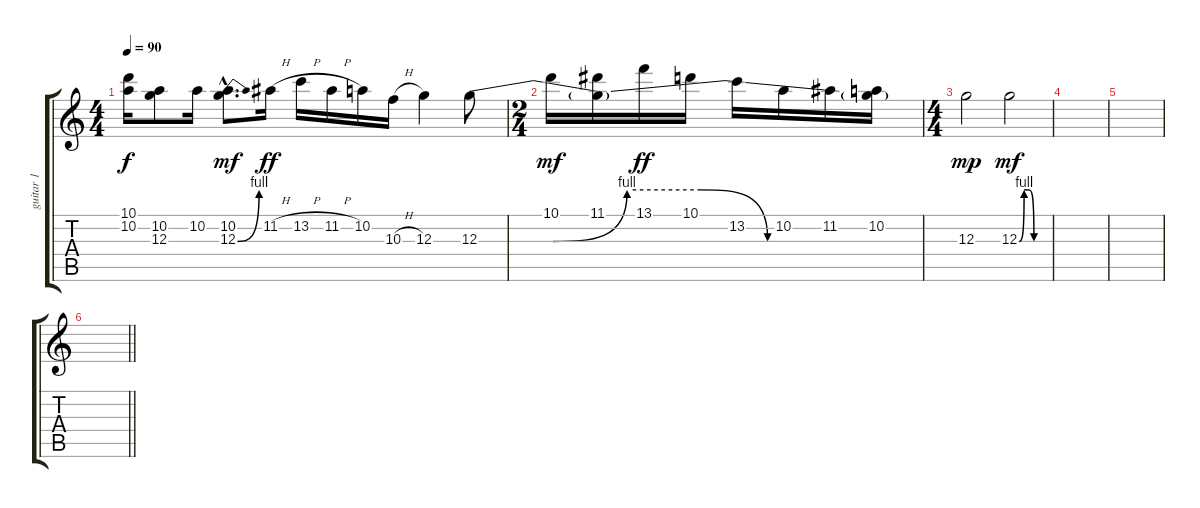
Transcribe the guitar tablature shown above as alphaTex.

\track ("guitar 1" "guitar 1") {instrument distortionguitar}
\staff {score tabs}
\tuning (E4 B3 G3 D3 A2 E2) {hide}
\ts (4 4)
\tempo 90
\clef g2
\ks c
(10.1 10.2).16{dy f} (10.2 12.3).8 10.2.16 (10.2{hac} 12.3{be (bend 0 0 60 4) hac}).8{d dy mf} 11.2{h}.16{dy ff} 13.2{h}.16 11.2{h}.16 10.2.16 10.3{h}.16 12.3.4 12.3{be (custom 0 0 10 0 20 4 30 4 39 0 60 0)}.8 |
\ts (2 4)
10.1.16{dy mf} (11.1 12.3{t}).16 13.1.16{dy ff} 10.1.16 13.2.16 10.2.16 11.2.16 (10.2 12.3{t}).16 |
\ts (4 4)
12.3.2{dy mp} 12.3{be (custom 0 0 10 4 20 4 30 0 60 0)}.2{dy mf} |
|
|
\barLineRight lightlight
